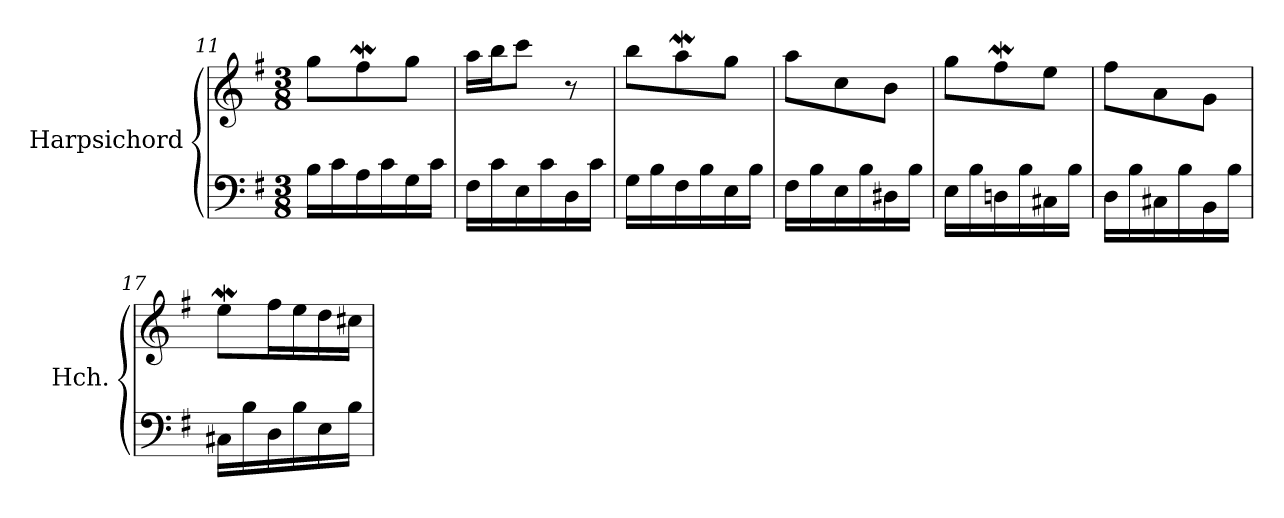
**kern	**kern
*part1	*part1
*staff2	*staff1
*I"Harpsichord	*
*I'Hch.	*
*clefF4	*clefG2
*k[f#]	*k[f#]
*M3/8	*M3/8
=11	=11
16B\LL	8gg\L
16c\	.
16A\	8ff#W\
16c\	.
16G\	8gg\J
16c\JJ	.
=12	=12
16F#\LL	16aa\LL
16c\	16bb\J
16E\	8ccc\J
16c\	.
16D\	8r
16c\JJ	.
!!LO:LB:g=z
=13	=13
16G\LL	8bb\L
16B\	.
16F#\	8aaW\
16B\	.
16E\	8gg\J
16B\JJ	.
=14	=14
16F#\LL	8aa\L
16B\	.
16E\	8cc\
16B\	.
16D#X\	8b\J
16B\JJ	.
!!LO:LB:g=z
=15	=15
16E\LL	8gg\L
16B\	.
16Dn\	8ff#W\
16B\	.
16C#X\	8ee\J
16B\JJ	.
=16	=16
16D\LL	8ff#\L
16B\	.
16C#X\	8a\
16B\	.
16BB\	8g\J
16B\JJ	.
=17	=17
16C#X\LL	8eeW\L
16B\	.
16D\	16ff#\L
16B\	16ee\
16E\	16dd\
16B\JJ	16cc#X\JJ
=	=
*-	*-
